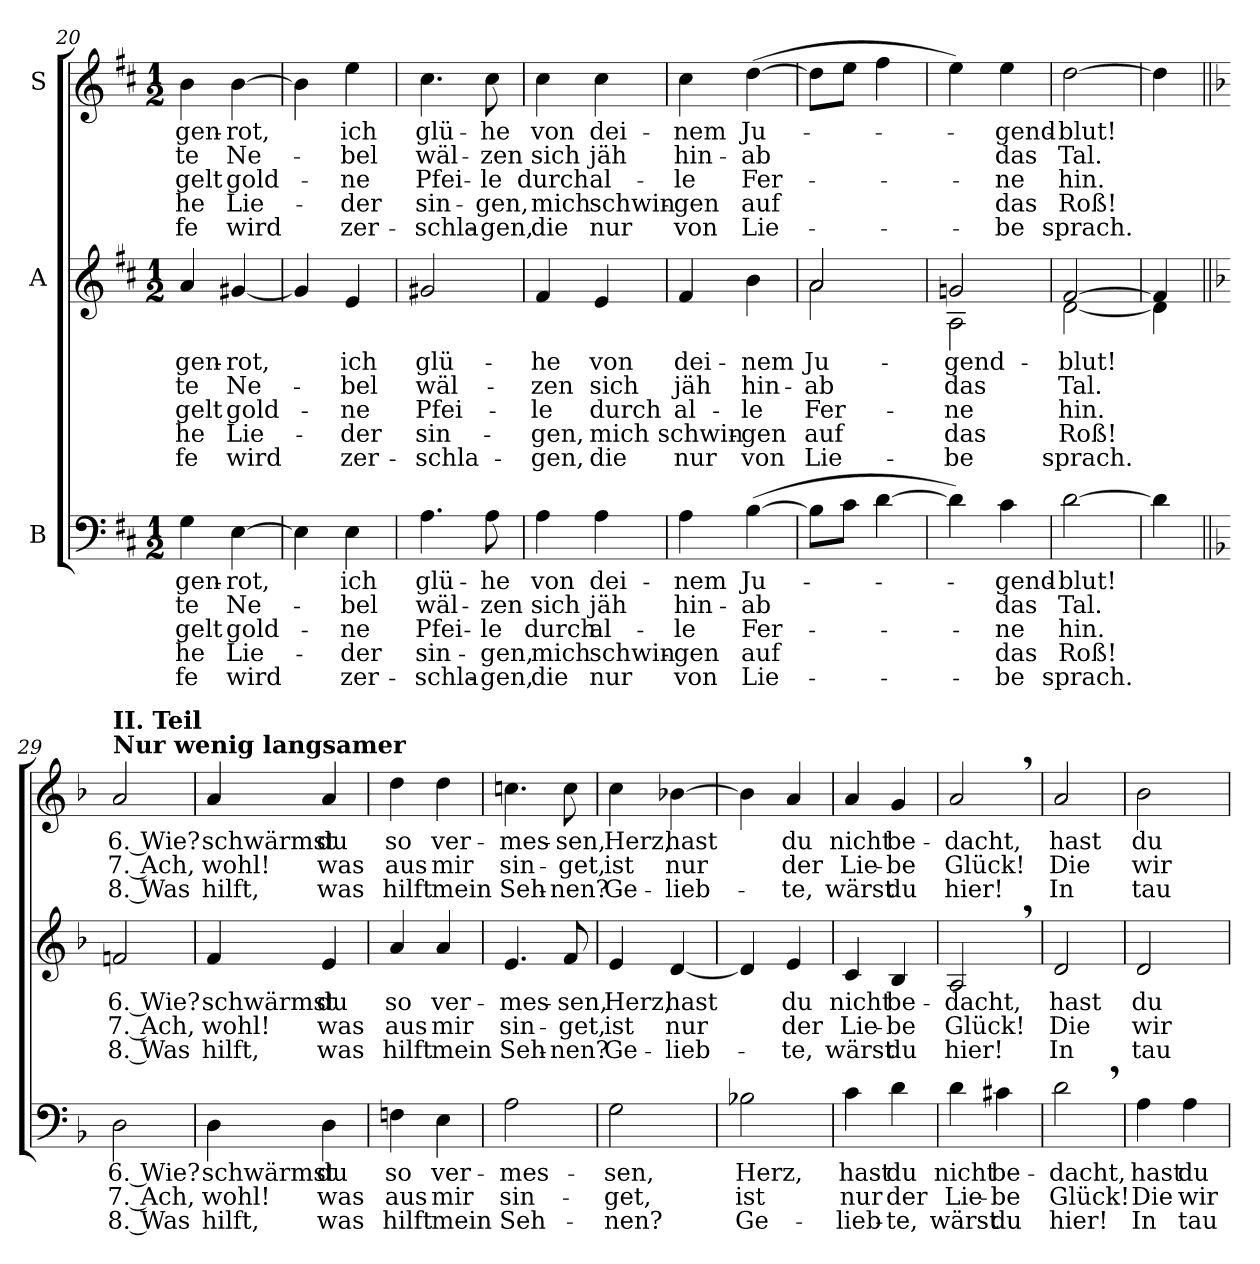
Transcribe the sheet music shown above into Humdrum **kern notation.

**kern	**text	**text	**text	**text	**text	**kern	**text	**text	**text	**text	**text	**kern	**text	**text	**text	**text	**text
*part3	*part3	*part3	*part3	*part3	*part3	*part2	*part2	*part2	*part2	*part2	*part2	*part1	*part1	*part1	*part1	*part1	*part1
*staff3	*staff3	*staff3	*staff3	*staff3	*staff3	*staff2	*staff2	*staff2	*staff2	*staff2	*staff2	*staff1	*staff1	*staff1	*staff1	*staff1	*staff1
*I"B	*	*	*	*	*	*I"A	*	*	*	*	*	*I"S	*	*	*	*	*
*clefF4	*	*	*	*	*	*clefG2	*	*	*	*	*	*clefG2	*	*	*	*	*
*k[f#c#]	*	*	*	*	*	*k[f#c#]	*	*	*	*	*	*k[f#c#]	*	*	*	*	*
*D:	*	*	*	*	*	*D:	*	*	*	*	*	*D:	*	*	*	*	*
*M1/2	*	*	*	*	*	*M1/2	*	*	*	*	*	*M1/2	*	*	*	*	*
=20	=20	=20	=20	=20	=20	=20	=20	=20	=20	=20	=20	=20	=20	=20	=20	=20	=20
!	!LO:LY:b	!LO:LY:b	!LO:LY:b	!LO:LY:b	!LO:LY:b	!	!LO:LY:b	!LO:LY:b	!LO:LY:b	!LO:LY:b	!LO:LY:b	!	!LO:LY:b	!LO:LY:b	!LO:LY:b	!LO:LY:b	!LO:LY:b
4G\	-gen-	-te	-gelt	-he	-fe	4a/	-gen-	-te	-gelt	-he	-fe	4b\	-gen-	-te	-gelt	-he	-fe
!	!LO:LY:b	!LO:LY:b	!LO:LY:b	!LO:LY:b	!LO:LY:b	!	!LO:LY:b	!LO:LY:b	!LO:LY:b	!LO:LY:b	!LO:LY:b	!	!LO:LY:b	!LO:LY:b	!LO:LY:b	!LO:LY:b	!LO:LY:b
[4E\	-rot,	Ne-	gold-	Lie-	wird	[4g#X/	-rot,	Ne-	gold-	Lie-	wird	[4b\	-rot,	Ne-	gold-	Lie-	wird
=21	=21	=21	=21	=21	=21	=21	=21	=21	=21	=21	=21	=21	=21	=21	=21	=21	=21
4E\]	.	.	.	.	.	4g#/]	.	.	.	.	.	4b\]	.	.	.	.	.
!	!LO:LY:b	!LO:LY:b	!LO:LY:b	!LO:LY:b	!LO:LY:b	!	!LO:LY:b	!LO:LY:b	!LO:LY:b	!LO:LY:b	!LO:LY:b	!	!LO:LY:b	!LO:LY:b	!LO:LY:b	!LO:LY:b	!LO:LY:b
4E\	ich	-bel	-ne	-der	zer-	4e/	ich	-bel	-ne	-der	zer-	4ee\	ich	-bel	-ne	-der	zer-
=22	=22	=22	=22	=22	=22	=22	=22	=22	=22	=22	=22	=22	=22	=22	=22	=22	=22
!	!LO:LY:b	!LO:LY:b	!LO:LY:b	!LO:LY:b	!LO:LY:b	!	!LO:LY:b	!LO:LY:b	!LO:LY:b	!LO:LY:b	!LO:LY:b	!	!LO:LY:b	!LO:LY:b	!LO:LY:b	!LO:LY:b	!LO:LY:b
4.A\	glü-	wäl-	Pfei-	sin-	-schla-	2g#X/	glü-	wäl-	Pfei-	sin-	-schla-	4.cc#\	glü-	wäl-	Pfei-	sin-	-schla-
!	!LO:LY:b	!LO:LY:b	!LO:LY:b	!LO:LY:b	!LO:LY:b	!	!	!	!	!	!	!	!LO:LY:b	!LO:LY:b	!LO:LY:b	!LO:LY:b	!LO:LY:b
8A\	-he	-zen	-le	-gen,	-gen,	.	.	.	.	.	.	8cc#\	-he	-zen	-le	-gen,	-gen,
=23	=23	=23	=23	=23	=23	=23	=23	=23	=23	=23	=23	=23	=23	=23	=23	=23	=23
!	!LO:LY:b	!LO:LY:b	!LO:LY:b	!LO:LY:b	!LO:LY:b	!	!LO:LY:b	!LO:LY:b	!LO:LY:b	!LO:LY:b	!LO:LY:b	!	!LO:LY:b	!LO:LY:b	!LO:LY:b	!LO:LY:b	!LO:LY:b
4A\	von	sich	durch	mich	die	4f#/	-he	-zen	-le	-gen,	-gen,	4cc#\	von	sich	durch	mich	die
!	!LO:LY:b	!LO:LY:b	!LO:LY:b	!LO:LY:b	!LO:LY:b	!	!LO:LY:b	!LO:LY:b	!LO:LY:b	!LO:LY:b	!LO:LY:b	!	!LO:LY:b	!LO:LY:b	!LO:LY:b	!LO:LY:b	!LO:LY:b
4A\	dei-	jäh	al-	schwin-	nur	4e/	von	sich	durch	mich	die	4cc#\	dei-	jäh	al-	schwin-	nur
=24	=24	=24	=24	=24	=24	=24	=24	=24	=24	=24	=24	=24	=24	=24	=24	=24	=24
!	!LO:LY:b	!LO:LY:b	!LO:LY:b	!LO:LY:b	!LO:LY:b	!	!LO:LY:b	!LO:LY:b	!LO:LY:b	!LO:LY:b	!LO:LY:b	!	!LO:LY:b	!LO:LY:b	!LO:LY:b	!LO:LY:b	!LO:LY:b
4A\	-nem	hin-	-le	-gen	von	4f#/	dei-	jäh	al-	schwin-	nur	4cc#\	-nem	hin-	-le	-gen	von
!	!LO:LY:b	!LO:LY:b	!LO:LY:b	!LO:LY:b	!LO:LY:b	!	!LO:LY:b	!LO:LY:b	!LO:LY:b	!LO:LY:b	!LO:LY:b	!	!LO:LY:b	!LO:LY:b	!LO:LY:b	!LO:LY:b	!LO:LY:b
(>[4B\	Ju-	-ab	Fer-	auf	Lie-	4b\	-nem	hin-	-le	-gen	von	(>[4dd\	Ju-	-ab	Fer-	auf	Lie-
=25	=25	=25	=25	=25	=25	=25	=25	=25	=25	=25	=25	=25	=25	=25	=25	=25	=25
!	!	!	!	!	!	!	!LO:LY:b	!LO:LY:b	!LO:LY:b	!LO:LY:b	!LO:LY:b	!	!	!	!	!	!
*	*	*	*	*	*	*^	*	*	*	*	*	*	*	*	*	*	*
8B\L]	.	.	.	.	.	2a/	2a\	Ju-	-ab	Fer-	auf	Lie-	8dd\L]	.	.	.	.	.
8c#\J	.	.	.	.	.	.	.	.	.	.	.	.	8ee\J	.	.	.	.	.
[4d\	.	.	.	.	.	.	.	.	.	.	.	.	4ff#\	.	.	.	.	.
=26	=26	=26	=26	=26	=26	=26	=26	=26	=26	=26	=26	=26	=26	=26	=26	=26	=26	=26
!	!	!	!	!	!	!	!	!LO:LY:b	!LO:LY:b	!LO:LY:b	!LO:LY:b	!LO:LY:b	!	!	!	!	!	!
4d\])	.	.	.	.	.	2gn/	2A\	-gend-	das	-ne	das	-be	4ee\)	.	.	.	.	.
!	!LO:LY:b	!LO:LY:b	!LO:LY:b	!LO:LY:b	!LO:LY:b	!	!	!	!	!	!	!	!	!LO:LY:b	!LO:LY:b	!LO:LY:b	!LO:LY:b	!LO:LY:b
4c#\	-gend-	das	-ne	das	-be	.	.	.	.	.	.	.	4ee\	-gend-	das	-ne	das	-be
=27	=27	=27	=27	=27	=27	=27	=27	=27	=27	=27	=27	=27	=27	=27	=27	=27	=27	=27
!	!LO:LY:b	!LO:LY:b	!LO:LY:b	!LO:LY:b	!LO:LY:b	!	!	!LO:LY:b	!LO:LY:b	!LO:LY:b	!LO:LY:b	!LO:LY:b	!	!LO:LY:b	!LO:LY:b	!LO:LY:b	!LO:LY:b	!LO:LY:b
[2d\	-blut!	Tal.	hin.	Roß!	sprach.	[>2f#/	[<2d\	-blut!	Tal.	hin.	Roß!	sprach.	[2dd\	-blut!	Tal.	hin.	Roß!	sprach.
=28	=28	=28	=28	=28	=28	=28	=28	=28	=28	=28	=28	=28	=28	=28	=28	=28	=28	=28
4d\]	.	.	.	.	.	4f#/]	4d\]	.	.	.	.	.	4dd\]	.	.	.	.	.
*	*	*	*	*	*	*v	*v	*	*	*	*	*	*	*	*	*	*	*
!!LO:LB:g=z
=29||	=29||	=29||	=29||	=29||	=29||	=29||	=29||	=29||	=29||	=29||	=29||	=29||	=29||	=29||	=29||	=29||	=29||
*k[b-]	*	*	*	*	*	*k[b-]	*	*	*	*	*	*k[b-]	*	*	*	*	*
*d:	*	*	*	*	*	*d:	*	*	*	*	*	*d:	*	*	*	*	*
*	*	*	*	*	*	*^	*	*	*	*	*	*	*	*	*	*	*
!	!	!	!	!	!	!	!	!	!	!	!	!	!LO:TX:a:B:t=Nur wenig langsamer	!	!	!	!	!
!	!	!	!	!	!	!	!	!	!	!	!	!	!LO:TX:a:B:t=II. Teil	!	!	!	!	!
!	!LO:LY:b	!LO:LY:b	!LO:LY:b	!	!	!	!	!LO:LY:b	!LO:LY:b	!LO:LY:b	!	!	!	!LO:LY:b	!LO:LY:b	!LO:LY:b	!	!
*	*	*	*	*	*	*v	*v	*	*	*	*	*	*	*	*	*	*	*
2D\	6. Wie?	7. Ach,	8. Was	.	.	2fn/	6. Wie?	7. Ach,	8. Was	.	.	2a/	6. Wie?	7. Ach,	8. Was	.	.
=30	=30	=30	=30	=30	=30	=30	=30	=30	=30	=30	=30	=30	=30	=30	=30	=30	=30
!	!LO:LY:b	!LO:LY:b	!LO:LY:b	!	!	!	!LO:LY:b	!LO:LY:b	!LO:LY:b	!	!	!	!LO:LY:b	!LO:LY:b	!LO:LY:b	!	!
4D\	schwärmst	wohl!	hilft,	.	.	4f/	schwärmst	wohl!	hilft,	.	.	4a/	schwärmst	wohl!	hilft,	.	.
!	!LO:LY:b	!LO:LY:b	!LO:LY:b	!	!	!	!LO:LY:b	!LO:LY:b	!LO:LY:b	!	!	!	!LO:LY:b	!LO:LY:b	!LO:LY:b	!	!
4D\	du	was	was	.	.	4e/	du	was	was	.	.	4a/	du	was	was	.	.
=31	=31	=31	=31	=31	=31	=31	=31	=31	=31	=31	=31	=31	=31	=31	=31	=31	=31
!	!LO:LY:b	!LO:LY:b	!LO:LY:b	!	!	!	!LO:LY:b	!LO:LY:b	!LO:LY:b	!	!	!	!LO:LY:b	!LO:LY:b	!LO:LY:b	!	!
4Fn\	so	aus	hilft	.	.	4a/	so	aus	hilft	.	.	4dd\	so	aus	hilft	.	.
!	!LO:LY:b	!LO:LY:b	!LO:LY:b	!	!	!	!LO:LY:b	!LO:LY:b	!LO:LY:b	!	!	!	!LO:LY:b	!LO:LY:b	!LO:LY:b	!	!
4E\	ver-	mir	mein	.	.	4a/	ver-	mir	mein	.	.	4dd\	ver-	mir	mein	.	.
=32	=32	=32	=32	=32	=32	=32	=32	=32	=32	=32	=32	=32	=32	=32	=32	=32	=32
!	!LO:LY:b	!LO:LY:b	!LO:LY:b	!	!	!	!LO:LY:b	!LO:LY:b	!LO:LY:b	!	!	!	!LO:LY:b	!LO:LY:b	!LO:LY:b	!	!
2A\	-mes-	sin-	Seh-	.	.	4.e/	-mes-	sin-	Seh-	.	.	4.ccn\	-mes-	sin-	Seh-	.	.
!	!	!	!	!	!	!	!LO:LY:b	!LO:LY:b	!LO:LY:b	!	!	!	!LO:LY:b	!LO:LY:b	!LO:LY:b	!	!
.	.	.	.	.	.	8f/	-sen,	-get,	-nen?	.	.	8cc\	-sen,	-get,	-nen?	.	.
=33	=33	=33	=33	=33	=33	=33	=33	=33	=33	=33	=33	=33	=33	=33	=33	=33	=33
!	!LO:LY:b	!LO:LY:b	!LO:LY:b	!	!	!	!LO:LY:b	!LO:LY:b	!LO:LY:b	!	!	!	!LO:LY:b	!LO:LY:b	!LO:LY:b	!	!
2G\	-sen,	-get,	-nen?	.	.	4e/	Herz,	ist	Ge-	.	.	4cc\	Herz,	ist	Ge-	.	.
!	!	!	!	!	!	!	!LO:LY:b	!LO:LY:b	!LO:LY:b	!	!	!	!LO:LY:b	!LO:LY:b	!LO:LY:b	!	!
.	.	.	.	.	.	[4d/	hast	nur	-lieb-	.	.	[4b-X\	hast	nur	-lieb-	.	.
=34	=34	=34	=34	=34	=34	=34	=34	=34	=34	=34	=34	=34	=34	=34	=34	=34	=34
!	!LO:LY:b	!LO:LY:b	!LO:LY:b	!	!	!	!	!	!	!	!	!	!	!	!	!	!
2B-X\	Herz,	ist	Ge-	.	.	4d/]	.	.	.	.	.	4b-\]	.	.	.	.	.
!	!	!	!	!	!	!	!LO:LY:b	!LO:LY:b	!LO:LY:b	!	!	!	!LO:LY:b	!LO:LY:b	!LO:LY:b	!	!
.	.	.	.	.	.	4e/	du	der	-te,	.	.	4a/	du	der	-te,	.	.
=35	=35	=35	=35	=35	=35	=35	=35	=35	=35	=35	=35	=35	=35	=35	=35	=35	=35
!	!LO:LY:b	!LO:LY:b	!LO:LY:b	!	!	!	!LO:LY:b	!LO:LY:b	!LO:LY:b	!	!	!	!LO:LY:b	!LO:LY:b	!LO:LY:b	!	!
4c\	hast	nur	-lieb-	.	.	4c/	nicht	Lie-	wärst	.	.	4a/	nicht	Lie-	wärst	.	.
!	!LO:LY:b	!LO:LY:b	!LO:LY:b	!	!	!	!LO:LY:b	!LO:LY:b	!LO:LY:b	!	!	!	!LO:LY:b	!LO:LY:b	!LO:LY:b	!	!
4d\	du	der	-te,	.	.	4B-/	be-	-be	du	.	.	4g/	be-	-be	du	.	.
=36	=36	=36	=36	=36	=36	=36	=36	=36	=36	=36	=36	=36	=36	=36	=36	=36	=36
!	!LO:LY:b	!LO:LY:b	!LO:LY:b	!	!	!	!LO:LY:b	!LO:LY:b	!LO:LY:b	!	!	!	!LO:LY:b	!LO:LY:b	!LO:LY:b	!	!
4d\	nicht	Lie-	wärst	.	.	2A,>/	-dacht,	Glück!	hier!	.	.	2a,>/	-dacht,	Glück!	hier!	.	.
!	!LO:LY:b	!LO:LY:b	!LO:LY:b	!	!	!	!	!	!	!	!	!	!	!	!	!	!
4c#X\	be-	-be	du	.	.	.	.	.	.	.	.	.	.	.	.	.	.
=37	=37	=37	=37	=37	=37	=37	=37	=37	=37	=37	=37	=37	=37	=37	=37	=37	=37
!	!LO:LY:b	!LO:LY:b	!LO:LY:b	!	!	!	!LO:LY:b	!LO:LY:b	!LO:LY:b	!	!	!	!LO:LY:b	!LO:LY:b	!LO:LY:b	!	!
2d,>\	-dacht,	Glück!	hier!	.	.	2d/	hast	Die	In	.	.	2a/	hast	Die	In	.	.
!!LO:PB:g=z
=38	=38	=38	=38	=38	=38	=38	=38	=38	=38	=38	=38	=38	=38	=38	=38	=38	=38
!	!LO:LY:b	!LO:LY:b	!LO:LY:b	!	!	!	!LO:LY:b	!LO:LY:b	!LO:LY:b	!	!	!	!LO:LY:b	!LO:LY:b	!LO:LY:b	!	!
4A\	hast	Die	In	.	.	2d/	du	wir-	tau-	.	.	2b-\	du	wir-	tau-	.	.
!	!LO:LY:b	!LO:LY:b	!LO:LY:b	!	!	!	!	!	!	!	!	!	!	!	!	!	!
4A\	du	wir-	tau-	.	.	.	.	.	.	.	.	.	.	.	.	.	.
=	=	=	=	=	=	=	=	=	=	=	=	=	=	=	=	=	=
*-	*-	*-	*-	*-	*-	*-	*-	*-	*-	*-	*-	*-	*-	*-	*-	*-	*-
